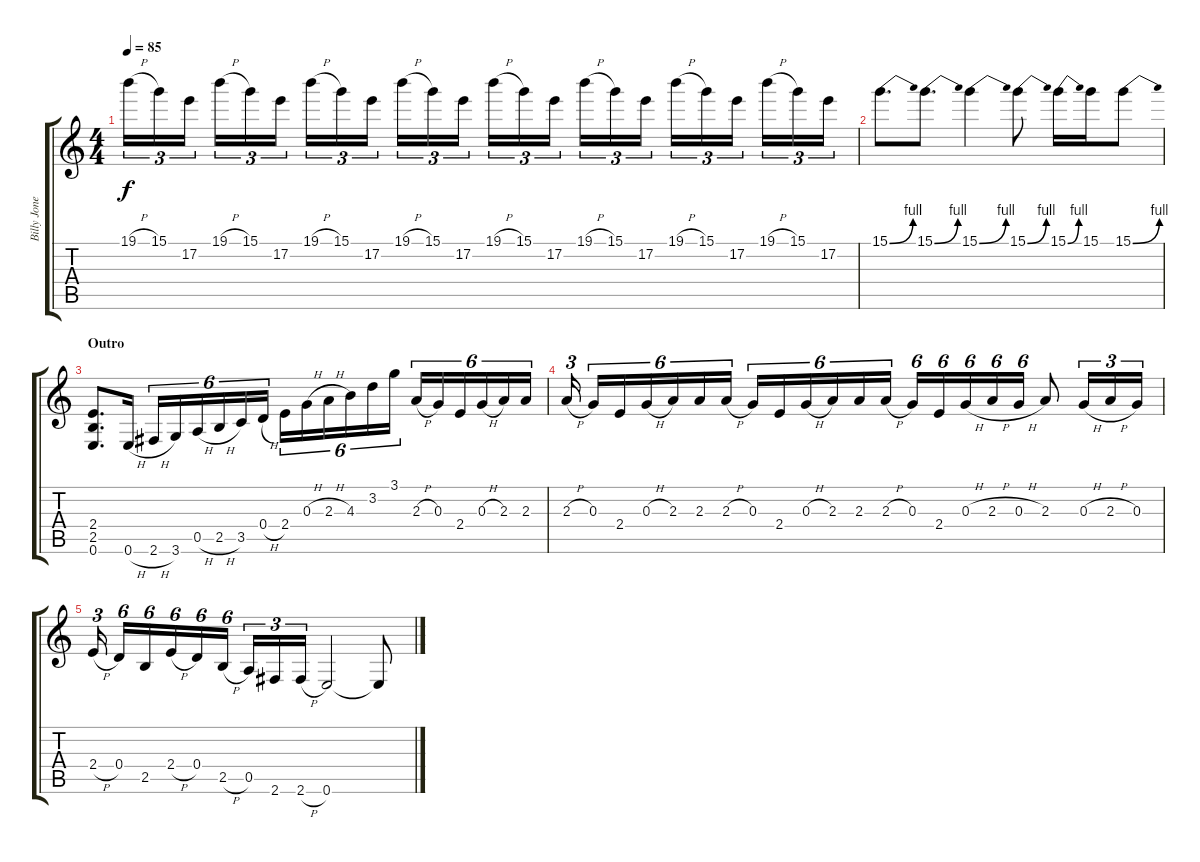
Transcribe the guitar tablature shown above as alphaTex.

\track ("Billy Jones Solo" "Billy Jone") {instrument overdrivenguitar}
\staff {score tabs}
\tuning (E4 B3 G3 D3 A2 E2) {hide}
\ts (4 4)
\tempo 85
\clef g2
\ks c
19.1{h}.16{tu (3 2) dy f} 15.1.16{tu (3 2)} 17.2.16{tu (3 2)} 19.1{h}.16{tu (3 2)} 15.1.16{tu (3 2)} 17.2.16{tu (3 2)} 19.1{h}.16{tu (3 2)} 15.1.16{tu (3 2)} 17.2.16{tu (3 2)} 19.1{h}.16{tu (3 2)} 15.1.16{tu (3 2)} 17.2.16{tu (3 2)} 19.1{h}.16{tu (3 2)} 15.1.16{tu (3 2)} 17.2.16{tu (3 2)} 19.1{h}.16{tu (3 2)} 15.1.16{tu (3 2)} 17.2.16{tu (3 2)} 19.1{h}.16{tu (3 2)} 15.1.16{tu (3 2)} 17.2.16{tu (3 2)} 19.1{h}.16{tu (3 2)} 15.1.16{tu (3 2)} 17.2.16{tu (3 2)} |
15.1{be (bend 0 0 60 4)}.8{d} 15.1{be (bend 0 0 60 4)}.8{d} 15.1{be (bend 0 0 60 4)}.4 15.1{be (bend 0 0 60 4)}.8 15.1{be (bend 0 0 60 4)}.16 15.1.16 15.1{be (bend 0 0 60 4)}.8 |
\section ("" "Outro")
(2.4 2.5 0.6).8{d} 0.6{h}.16 2.6{h}.16{tu (6 4)} 3.6.16{tu (6 4)} 0.5{h}.16{tu (6 4)} 2.5{h}.16{tu (6 4)} 3.5.16{tu (6 4)} 0.4{h}.16{tu (6 4)} 2.4.16{tu (6 4)} 0.3{h}.16{tu (6 4)} 2.3{h}.16{tu (6 4)} 4.3.16{tu (6 4)} 3.2.16{tu (6 4)} 3.1.16{tu (6 4)} 2.3{h}.16{tu (6 4)} 0.3.16{tu (6 4)} 2.4.16{tu (6 4)} 0.3{h}.16{tu (6 4)} 2.3.16{tu (6 4)} 2.3.16{tu (6 4)} |
2.3{h}.16{tu (3 2)} 0.3.16{tu (6 4)} 2.4.16{tu (6 4)} 0.3{h}.16{tu (6 4)} 2.3.16{tu (6 4)} 2.3.16{tu (6 4)} 2.3{h}.16{tu (6 4)} 0.3.16{tu (6 4)} 2.4.16{tu (6 4)} 0.3{h}.16{tu (6 4)} 2.3.16{tu (6 4)} 2.3.16{tu (6 4)} 2.3{h}.16{tu (6 4)} 0.3.16{tu (6 4)} 2.4.16{tu (6 4)} 0.3{h}.16{tu (6 4)} 2.3{h}.16{tu (6 4)} 0.3{h}.16{tu (6 4)} 2.3.8 0.3{h}.16{tu (3 2)} 2.3{h}.16{tu (3 2)} 0.3.16{tu (3 2)} |
2.4{h}.16{tu (3 2)} 0.4.16{tu (6 4)} 2.5.16{tu (6 4)} 2.4{h}.16{tu (6 4)} 0.4.16{tu (6 4)} 2.5{h}.16{tu (6 4)} 0.5.16{tu (3 2)} 2.6.16{tu (3 2)} 2.6{h}.16{tu (3 2)} 0.6.2 0.6{t}.8
